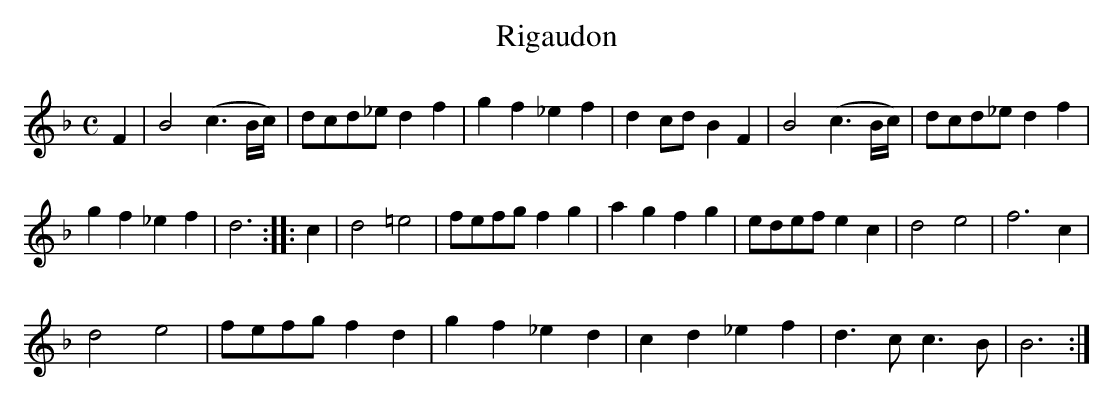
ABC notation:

X:1
T:Rigaudon
M:C
K:Bblyd
F2|B4(c3B/c/)|dcd_ed2f2|g2f2_e2f2|d2cdB2F2|B4(c3B/c/)|dcd_ed2f2|
g2f2_e2f2|d6:||:c2|d4=e4|fefgf2g2|a2g2f2g2|edefe2c2|d4e4|f6c2|
d4e4|fefgf2d2|g2f2_e2d2|c2d2_e2f2|d3cc3B|B6:|
